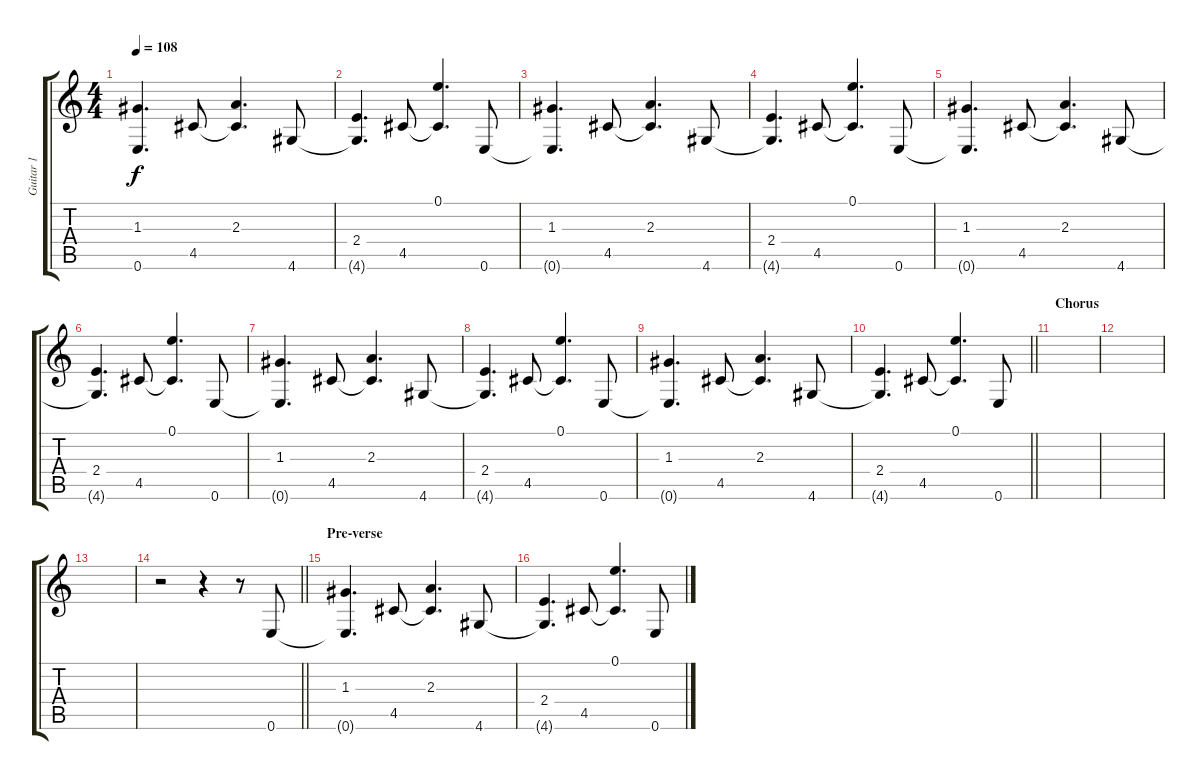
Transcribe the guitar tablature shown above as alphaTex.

\track ("Guitar 1" "Guitar 1") {instrument acousticguitarsteel}
\staff {score tabs}
\tuning (E4 B3 G3 D3 A2 E2) {hide}
\ts (4 4)
\tempo 108
\clef g2
\ks c
(1.3 0.6{t}).4{d dy f} 4.5.8 (2.3 4.5{t}).4{d} 4.6.8 |
(2.4 4.6{t}).4{d} 4.5.8 (0.1 4.5{t}).4{d} 0.6.8 |
(1.3 0.6{t}).4{d} 4.5.8 (2.3 4.5{t}).4{d} 4.6.8 |
(2.4 4.6{t}).4{d} 4.5.8 (0.1 4.5{t}).4{d} 0.6.8 |
(1.3 0.6{t}).4{d} 4.5.8 (2.3 4.5{t}).4{d} 4.6.8 |
(2.4 4.6{t}).4{d} 4.5.8 (0.1 4.5{t}).4{d} 0.6.8 |
(1.3 0.6{t}).4{d} 4.5.8 (2.3 4.5{t}).4{d} 4.6.8 |
(2.4 4.6{t}).4{d} 4.5.8 (0.1 4.5{t}).4{d} 0.6.8 |
(1.3 0.6{t}).4{d} 4.5.8 (2.3 4.5{t}).4{d} 4.6.8 |
\barLineRight lightlight
(2.4 4.6{t}).4{d} 4.5.8 (0.1 4.5{t}).4{d} 0.6.8 |
\section ("" "Chorus")
|
|
|
\barLineRight lightlight
r.2 r.4 r.8 0.6.8 |
\section ("" "Pre-verse")
(1.3 0.6{t}).4{d} 4.5.8 (2.3 4.5{t}).4{d} 4.6.8 |
(2.4 4.6{t}).4{d} 4.5.8 (0.1 4.5{t}).4{d} 0.6.8
